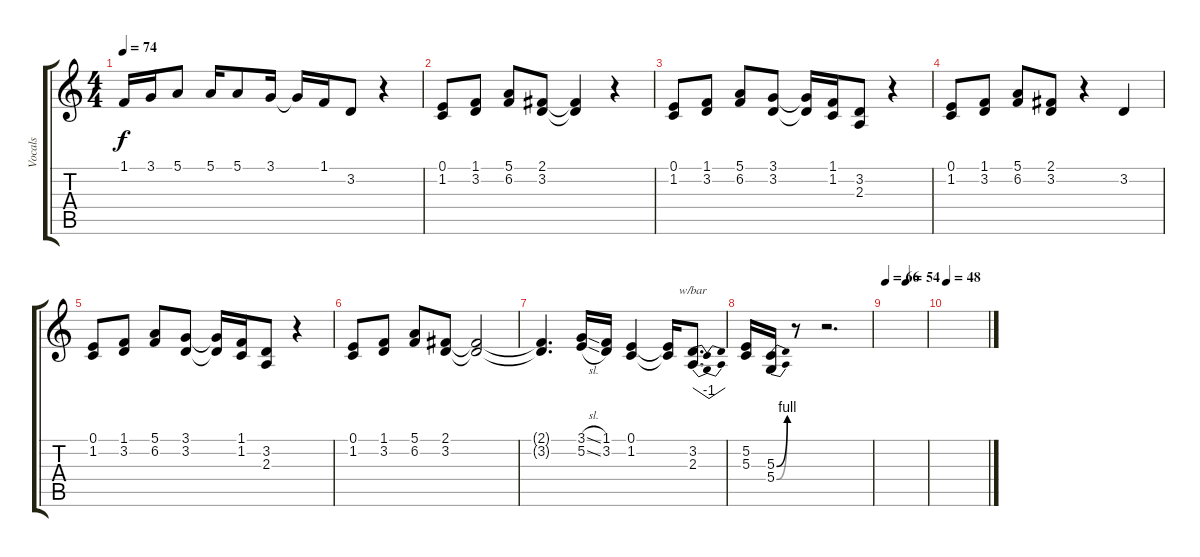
\track ("Vocals" "Vocals") {instrument tenorsax}
\staff {score tabs}
\tuning (E4 B3 G3 D3 A2 E2) {hide}
\ts (4 4)
\tempo 74
\clef g2
\ks c
1.1.16{dy f} 3.1.16 5.1.8 5.1.16 5.1.8 3.1.16 3.1{t}.16 1.1.16 3.2.8 r.4 |
(0.1 1.2).8 (1.1 3.2).8 (5.1 6.2).8 (2.1 3.2).8 (2.1{t} 3.2{t}).4 r.4 |
(0.1 1.2).8 (1.1 3.2).8 (5.1 6.2).8 (3.1 3.2).8 (3.1{t} 3.2{t}).16 (1.1 1.2).16 (3.2 2.3).8 r.4 |
(0.1 1.2).8 (1.1 3.2).8 (5.1 6.2).8 (2.1 3.2).8 r.4 3.2.4 |
(0.1 1.2).8 (1.1 3.2).8 (5.1 6.2).8 (3.1 3.2).8 (3.1{t} 3.2{t}).16 (1.1 1.2).16 (3.2 2.3).8 r.4 |
(0.1 1.2).8 (1.1 3.2).8 (5.1 6.2).8 (2.1 3.2).8 (2.1{t} 3.2{t}).2 |
(2.1{t} 3.2{t}).4{d} (3.1{sl} 5.2{sl}).16 (1.1 3.2).16 (0.1 1.2).4 (0.1{t} 1.2{t}).16 (3.2 2.3).8{d tbe (dip default 0 0 30 -4 60 0)} |
(5.2 5.3).16 (5.3{be (bend 0 0 60 4)} 5.4{be (bend 0 0 60 4)}).16 r.8 r.2{d} |
\tempo 66
\tempo (54 0.5)
|
\tempo 48
